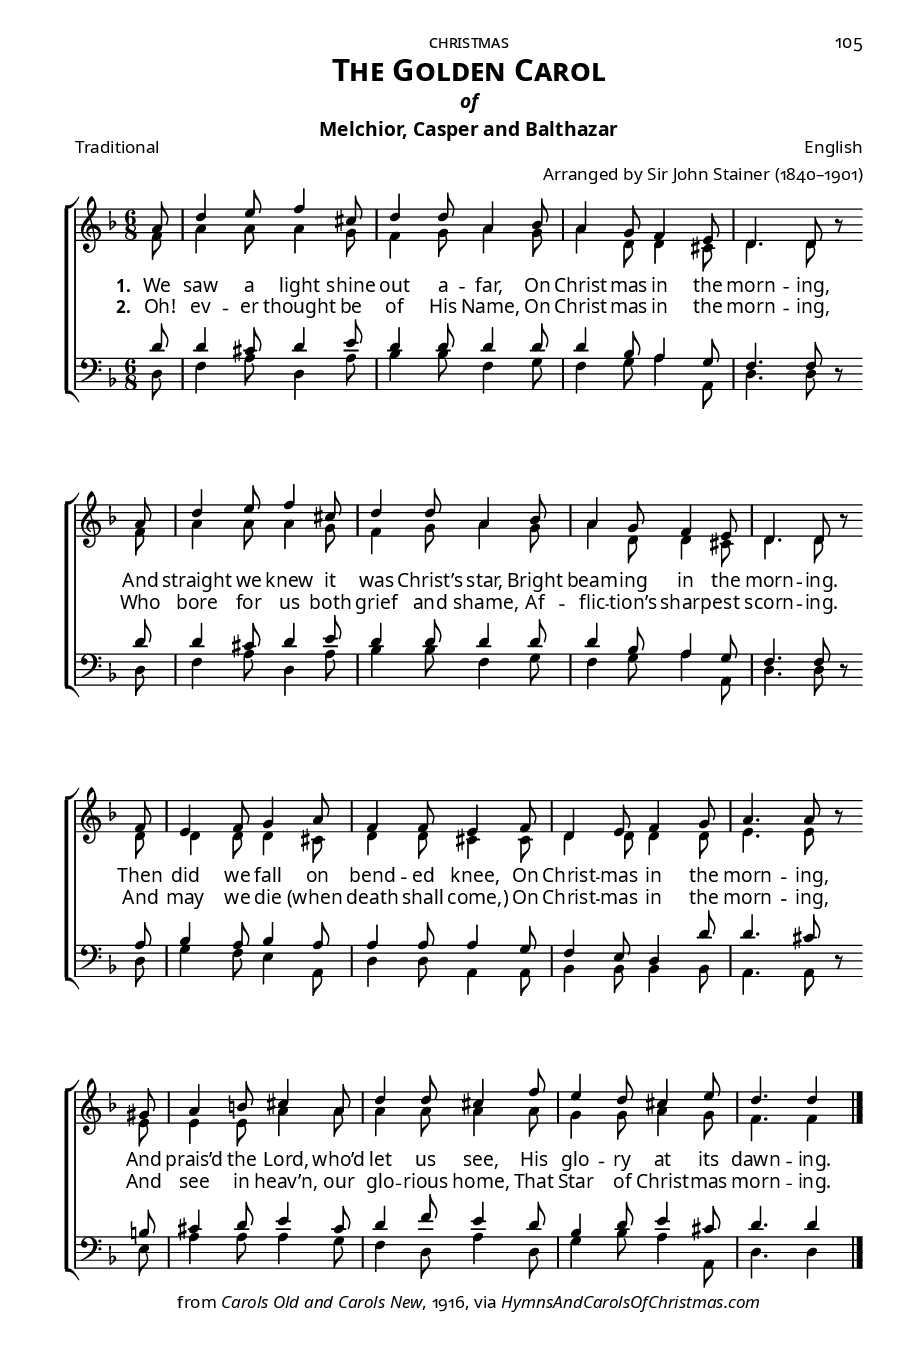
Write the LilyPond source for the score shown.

\version "2.14.2"
\include "util.ly"
\header {
  title = \markup{\override #'(font-name . "Garamond Premier Pro Semibold"){ \abs-fontsize #15 \smallCapsOldStyle"The Golden Carol"}}
  subtitle = \markup \center-column { \italic"of" "Melchior, Casper and Balthazar" }
  poet = \markup\oldStyleNum"Traditional"
  composer = \markup\oldStyleNum"English"
  arranger = \markup\oldStyleNum"Arranged by Sir John Stainer (1840–1901)"
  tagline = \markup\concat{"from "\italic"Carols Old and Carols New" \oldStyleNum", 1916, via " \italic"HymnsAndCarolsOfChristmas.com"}
}
\paper {
  %print-all-headers = ##f
  paper-height = 9\in
  paper-width = 6\in
  indent = 0\in
  %system-system-spacing = #'((basic-distance . 10) (padding . 0))
  %system-system-spacing =
  %  #'((basic-distance . 0)
  %     (minimum-distance . 0)
  %     (padding . -0.35)
  %     (stretchability . 100))
  ragged-last-bottom = ##f
  ragged-bottom = ##f
  two-sided = ##t
  inner-margin = 0.5\in
  outer-margin = 0.25\in
  top-margin = 0.25\in
  bottom-margin = 0.25\in
  first-page-number = #105
  print-first-page-number = ##t
  headerLine = \markup{\override #'(font-name . "Garamond Premier Pro") \smallCapsOldStyle"christmas"}
  oddHeaderMarkup = \markup\fill-line{
     \override #'(font-name . "Garamond Premier Pro")\abs-fontsize #8.5
     \combine 
        \fill-line{"" \on-the-fly #print-page-number-check-first
        \oldStylePageNum""
        }
        \fill-line{\headerLine}
  }
  evenHeaderMarkup = \markup {
     \override #'(font-name . "Garamond Premier Pro")\abs-fontsize #8.5
     \combine
        \on-the-fly #print-page-number-check-first
        \oldStylePageNum""
        \fill-line{\headerLine}
  }
}
#(set-global-staff-size 15) \paper{ #(define fonts (make-pango-font-tree "GoudyOlSt BT" "Garamond Premier Pro" "Garamond Premier Pro" (/ 15 20))) }
global = {
  \key f \major
  \time 6/8
  \override DynamicLineSpanner #'staff-padding = #0.0
  \override DynamicLineSpanner #'Y-extent = #'(-1 . 1)
}

sopMusic = \relative c'' {
  \partial 8 a8 |
  d4 e8 f4 cis8 |
  d4 d8 a4 bes8 |
  a4 g8 f4 e8 |
  
  d4. d8 bes'\rest \bar""\break a |
  d4 e8 f4 cis8 |
  d4 d8 a4 bes8 |
  
  a4 g8 f4 e8 |
  d4. d8 bes'\rest \bar""\break f |
  e4 f8 g4 a8 |
  
  f4 f8 e4 f8 |
  d4 e8 f4 g8 |
  a4. a8 bes\rest \bar""\break gis |
  
  a4 b8 cis4 a8 |
  d4 d8 cis4 f8 |
  e4 d8 cis4 e8 |
  \partial8*5 d4. d4 \bar "|."
}
sopWords = \lyricmode {
  
}

altoMusic = \relative c' {
  f8 |
  a4 a8 a4 g8 |
  f4 g8 a4 g8 |
  a4 d,8 d4 cis8 |
  
  d4. d8 s8 f |
  a4 a8 a4 g8 |
  f4 g8 a4 g8 |
  
  a4 d,8 d4 cis8 |
  d4. d8 s d |
  d4 d8 d4 cis8 |
  
  d4 d8 cis4 cis8 |
  d4 d8 d4 d8 |
  e4. e8 s e |
  
  e4 e8 a4 a8 |
  a4 a8 a4 a8 |
  g4 g8 a4 g8 |
  f4. f4 \bar "|."
}
altoWords = \lyricmode {
  \dropLyricsVII
  \set stanza = #"1. "
  We saw a light shine out a -- far, On Christ -- mas in the morn -- ing,
  And straight we knew it was Christ’s star, Bright beam -- ing in the morn -- ing.
  Then did we fall on bend -- ed knee, On Christ -- mas in the morn -- ing,
  And prais’d the Lord, who’d let us see, His glo -- ry at its dawn -- ing.
}
altoWordsII = \lyricmode {
  \dropLyricsVII
  \set stanza = #"2. "
  Oh! ev -- er thought be of His Name, On Christ -- mas in the morn -- ing,
  Who bore for us both grief and shame, Af -- flic -- tion’s sharp -- est scorn -- ing.
  And may we die "(when" death shall come,) On Christ -- mas in the morn -- ing,
  And see in heav’n, our glo -- rious home, That Star of Christ -- mas morn -- ing.
}
altoWordsIII = \lyricmode {
}
altoWordsIV = \lyricmode {
}
altoWordsV = \lyricmode {
}
altoWordsVI = \lyricmode {
}
tenorMusic = \relative c' {
  d8 |
  d4 cis8 d4 e8 |
  d4 d8 d4 d8 |
  d4 bes8 a4 g8 |
  
  f4. f8 s8 d' |
  d4 cis8 d4 e8 |
  d4 d8 d4 d8 |
  
  d4 bes8 a4 g8 |
  f4. f8 s a |
  bes4 a8 bes4 a8 |
  
  a4 a8 a4 g8 |
  f4 e8 d4 d'8 |
  d4. cis8 s b |
  
  cis4 d8 e4 cis8 |
  d4 f8 e4 d8 |
  bes4 d8 e4 cis8 |
  d4. d4 \bar "|."
}
tenorWords = \lyricmode {

}

bassMusic = \relative c {
  d8 |
  f4 a8 d,4 a'8 |
  bes4 bes8 f4 g8 |
  f4 g8 a4 a,8 |
  
  d4. d8 d\rest d |
  f4 a8 d,4 a'8 |
  bes4 bes8 f4 g8 |
  
  f4 g8 a4 a,8 |
  d4. d8 d\rest d |
  g4 f8 e4 a,8 |
  
  d4 d8 a4 a8 |
  bes4 bes8 bes4 bes8 |
  a4. a8 d\rest e |
  
  a4 a8 a4 g8 |
  f4 d8 a'4 d,8 |
  g4 bes8 a4 a,8 |
  d4. d4 \bar "|."
}
bassWords = \lyricmode {

}

pianoRH = \relative c' {
  
}
pianoLH = \relative c' {
  
}

\score {
  <<
   \new ChoirStaff <<
    \new Staff = women <<
      \new Voice = "sopranos" { \voiceOne << \global \sopMusic >> }
      \new Voice = "altos" { \voiceTwo << \global \altoMusic >> }
    >>
    \new Lyrics \with { alignAboveContext = #"women" \override VerticalAxisGroup #'nonstaff-relatedstaff-spacing = #'((basic-distance . 1))} \lyricsto "sopranos" \sopWords
     \new Lyrics = "altosVI"  \with { alignBelowContext = #"women" \override VerticalAxisGroup #'nonstaff-relatedstaff-spacing = #'((basic-distance . 1))} \lyricsto "sopranos" \altoWordsVI
    \new Lyrics = "altosV"  \with { alignBelowContext = #"women" \override VerticalAxisGroup #'nonstaff-relatedstaff-spacing = #'((basic-distance . 1))} \lyricsto "sopranos" \altoWordsV
    \new Lyrics = "altosIV"  \with { alignBelowContext = #"women" \override VerticalAxisGroup #'nonstaff-relatedstaff-spacing = #'((basic-distance . 1))} \lyricsto "sopranos" \altoWordsIV
    \new Lyrics = "altosIII"  \with { alignBelowContext = #"women" \override VerticalAxisGroup #'nonstaff-relatedstaff-spacing = #'((basic-distance . 1))} \lyricsto "sopranos" \altoWordsIII
    \new Lyrics = "altosII"  \with { alignBelowContext = #"women" \override VerticalAxisGroup #'nonstaff-relatedstaff-spacing = #'((basic-distance . 1))} \lyricsto "sopranos" \altoWordsII
    \new Lyrics = "altos"  \with { alignBelowContext = #"women" \override VerticalAxisGroup #'nonstaff-relatedstaff-spacing = #'((basic-distance . 1))} \lyricsto "sopranos" \altoWords
   \new Staff = men <<
      \clef bass
      \new Voice = "tenors" { \voiceOne << \global \tenorMusic >> }
      \new Voice = "basses" { \voiceTwo << \global \bassMusic >> }
    >>
    \new Lyrics \with { alignAboveContext = #"men" \override VerticalAxisGroup #'nonstaff-relatedstaff-spacing = #'((basic-distance . 1)) } \lyricsto "tenors" \tenorWords
    \new Lyrics \with { alignBelowContext = #"men" \override VerticalAxisGroup #'nonstaff-relatedstaff-spacing = #'((basic-distance . 1)) } \lyricsto "basses" \bassWords
  >>
%    \new PianoStaff << \new Staff { \new Voice { \pianoRH } } \new Staff { \clef "bass" \pianoLH } >>
  >>
  \layout {
    \context {
      \Score
      %\override SpacingSpanner #'base-shortest-duration = #(ly:make-moment 1 8)
      %\override SpacingSpanner #'common-shortest-duration = #(ly:make-moment 1 4)
    }
    \context {
      % Remove all empty staves
      % \Staff \RemoveEmptyStaves \override VerticalAxisGroup #'remove-first = ##t
    }
    \context {
      \Lyrics
      \override LyricText #'X-offset = #center-on-word
    }
  }
  \midi {
    \tempo 4 = 105
    \set Staff.midiInstrument = "flute"
  
    \context {
      \Voice
      \remove "Dynamic_performer"
    }
  }
}
